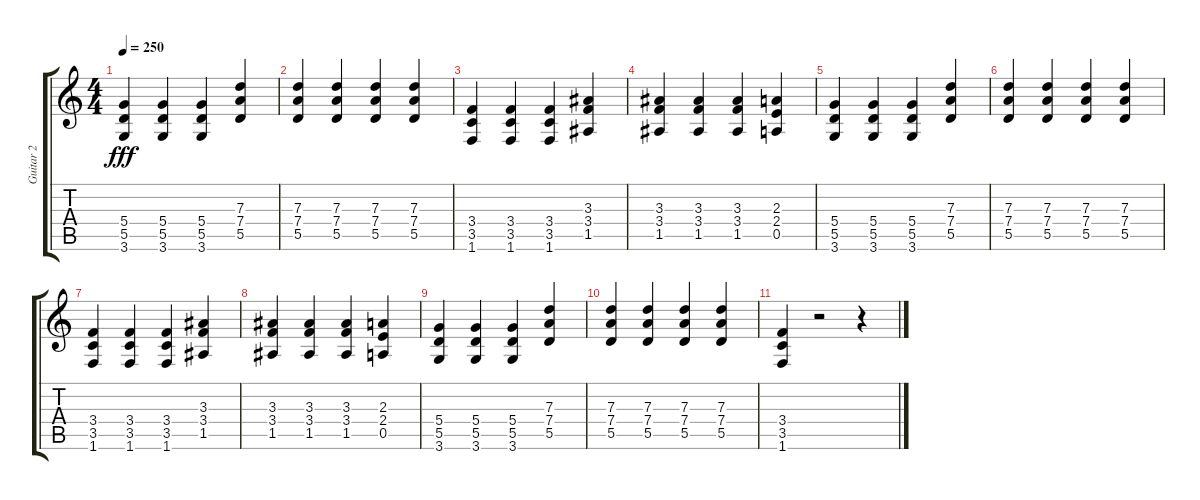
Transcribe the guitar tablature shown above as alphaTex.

\track ("Guitar 2" "Guitar 2") {instrument overdrivenguitar}
\staff {score tabs}
\tuning (E4 B3 G3 D3 A2 E2) {hide}
\ts (4 4)
\tempo 250
\clef g2
\ks c
(5.4 5.5 3.6).4{dy fff} (5.4 5.5 3.6).4 (5.4 5.5 3.6).4 (7.3 7.4 5.5).4 |
(7.3 7.4 5.5).4 (7.3 7.4 5.5).4 (7.3 7.4 5.5).4 (7.3 7.4 5.5).4 |
(3.4 3.5 1.6).4 (3.4 3.5 1.6).4 (3.4 3.5 1.6).4 (3.3 3.4 1.5).4 |
(3.3 3.4 1.5).4 (3.3 3.4 1.5).4 (3.3 3.4 1.5).4 (2.3 2.4 0.5).4 |
(5.4 5.5 3.6).4 (5.4 5.5 3.6).4 (5.4 5.5 3.6).4 (7.3 7.4 5.5).4 |
(7.3 7.4 5.5).4 (7.3 7.4 5.5).4 (7.3 7.4 5.5).4 (7.3 7.4 5.5).4 |
(3.4 3.5 1.6).4 (3.4 3.5 1.6).4 (3.4 3.5 1.6).4 (3.3 3.4 1.5).4 |
(3.3 3.4 1.5).4 (3.3 3.4 1.5).4 (3.3 3.4 1.5).4 (2.3 2.4 0.5).4 |
(5.4 5.5 3.6).4 (5.4 5.5 3.6).4 (5.4 5.5 3.6).4 (7.3 7.4 5.5).4 |
(7.3 7.4 5.5).4 (7.3 7.4 5.5).4 (7.3 7.4 5.5).4 (7.3 7.4 5.5).4 |
(3.4 3.5 1.6).4 r.2 r.4
